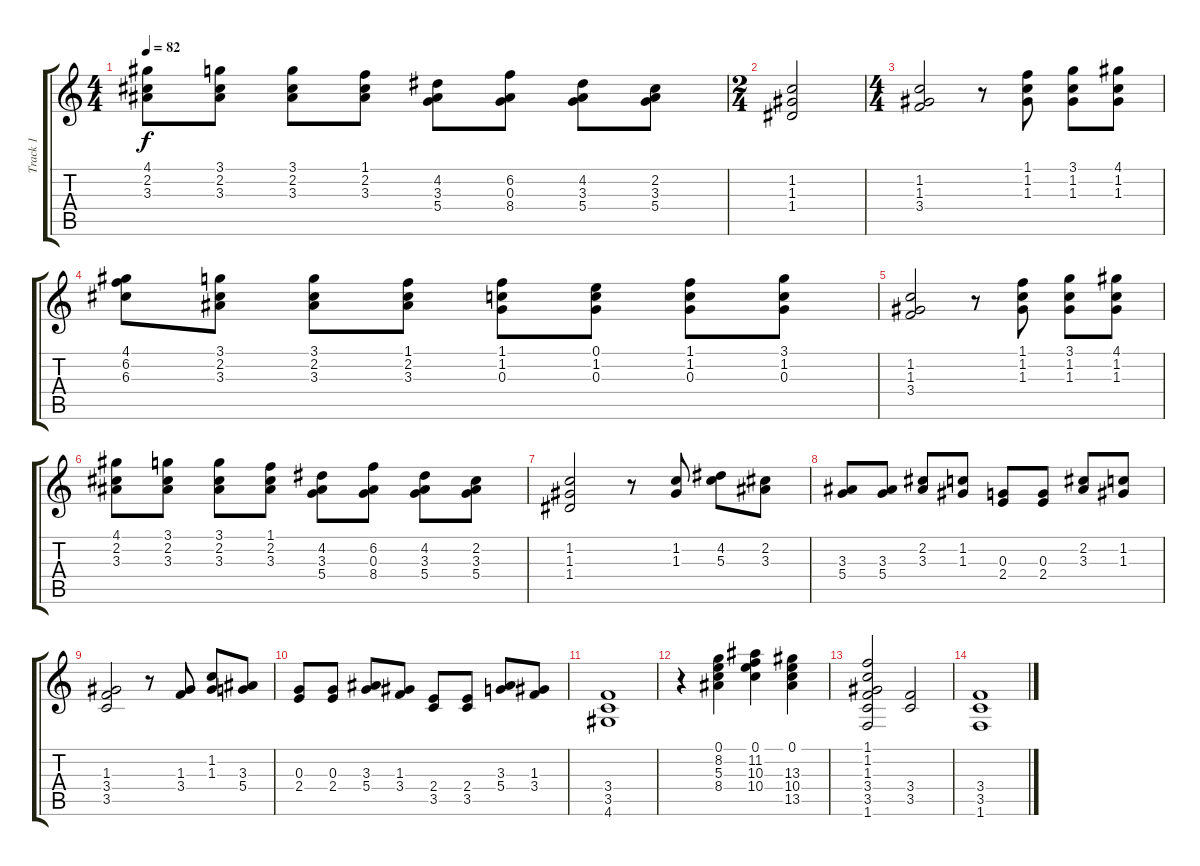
\track ("Track 1" "Track 1") {instrument acousticguitarsteel}
\staff {score tabs}
\tuning (E4 B3 G3 D3 A2 E2) {hide}
\ts (4 4)
\tempo 82
\clef g2
\ks c
(4.1 2.2 3.3).8{dy f} (3.1 2.2 3.3).8 (3.1 2.2 3.3).8 (1.1 2.2 3.3).8 (4.2 3.3 5.4).8 (6.2 0.3 8.4).8 (4.2 3.3 5.4).8 (2.2 3.3 5.4).8 |
\ts (2 4)
(1.2 1.3 1.4).2 |
\ts (4 4)
(1.2 1.3 3.4).2 r.8 (1.1 1.2 1.3).8 (3.1 1.2 1.3).8 (4.1 1.2 1.3).8 |
(4.1 6.2 6.3).8 (3.1 2.2 3.3).8 (3.1 2.2 3.3).8 (1.1 2.2 3.3).8 (1.1 1.2 0.3).8 (0.1 1.2 0.3).8 (1.1 1.2 0.3).8 (3.1 1.2 0.3).8 |
(1.2 1.3 3.4).2 r.8 (1.1 1.2 1.3).8 (3.1 1.2 1.3).8 (4.1 1.2 1.3).8 |
(4.1 2.2 3.3).8 (3.1 2.2 3.3).8 (3.1 2.2 3.3).8 (1.1 2.2 3.3).8 (4.2 3.3 5.4).8 (6.2 0.3 8.4).8 (4.2 3.3 5.4).8 (2.2 3.3 5.4).8 |
(1.2 1.3 1.4).2 r.8 (1.2 1.3).8 (4.2 5.3).8 (2.2 3.3).8 |
(3.3 5.4).8 (3.3 5.4).8 (2.2 3.3).8 (1.2 1.3).8 (0.3 2.4).8 (0.3 2.4).8 (2.2 3.3).8 (1.2 1.3).8 |
(1.3 3.4 3.5).2 r.8 (1.3 3.4).8 (1.2 1.3).8 (3.3 5.4).8 |
(0.3 2.4).8 (0.3 2.4).8 (3.3 5.4).8 (1.3 3.4).8 (2.4 3.5).8 (2.4 3.5).8 (3.3 5.4).8 (1.3 3.4).8 |
(3.4 3.5 4.6).1 |
r.4 (0.1 8.2 5.3 8.4).4 (0.1 11.2 10.3 10.4).4 (0.1 13.3 10.4 13.5).4 |
(1.1 1.2 1.3 3.4 3.5 1.6).2 (3.4 3.5).2 |
(3.4 3.5 1.6).1
